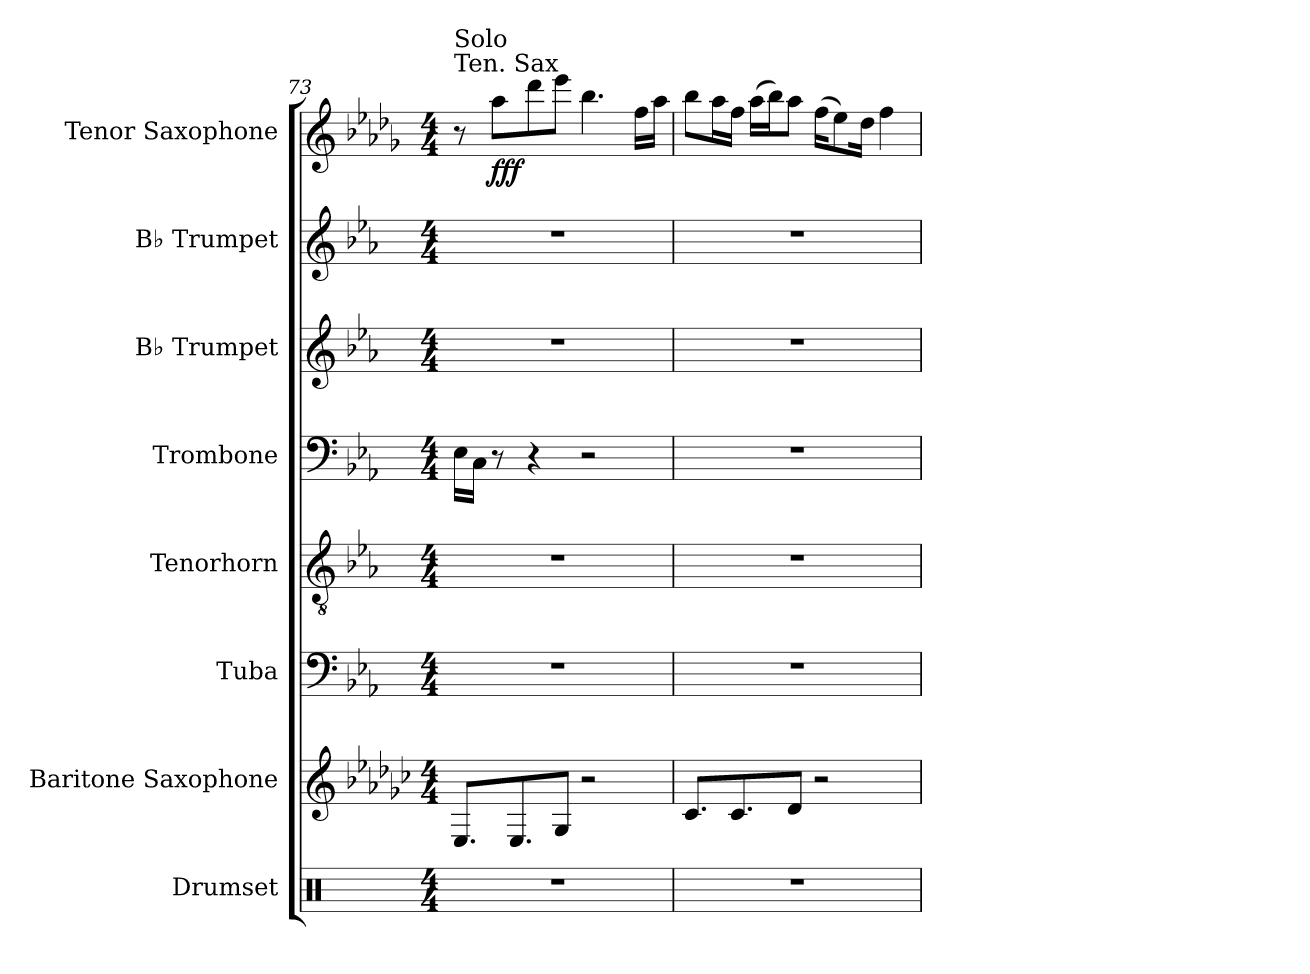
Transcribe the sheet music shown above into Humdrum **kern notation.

**kern	**kern	**kern	**kern	**kern	**kern	**kern	**kern	**dynam
*part8	*part7	*part6	*part5	*part4	*part3	*part2	*part1	*part1
*staff8	*staff7	*staff6	*staff5	*staff4	*staff3	*staff2	*staff1	*staff1
*I"Drumset	*I"Baritone Saxophone	*I"Tuba	*I"Tenorhorn	*I"Trombone	*I"B♭ Trumpet	*I"B♭ Trumpet	*I"Tenor Saxophone	*
*I'D. Set	*I'Bar. Sax.	*I'Tba.	*I'Tenh.	*I'Tbn.	*I'B♭ Tpt.	*I'B♭ Tpt.	*I'T. Sax.	*
*clefX	*clefG2	*clefF4	*clefGv2	*clefF4	*clefG2	*clefG2	*clefG2	*
*	*ITrd12c21	*	*ITrd1c2	*	*ITrd1c2	*ITrd1c2	*ITrd8c14	*
*k[]	*k[b-e-a-d-g-c-]	*k[b-e-a-]	*k[b-e-a-d-g-]	*k[b-e-a-]	*k[b-e-a-d-g-]	*k[b-e-a-d-g-]	*k[b-e-a-d-g-]	*
*M4/4	*M4/4	*M4/4	*M4/4	*M4/4	*M4/4	*M4/4	*M4/4	*
=73	=73	=73	=73	=73	=73	=73	=73	=73
!	!	!	!	!	!	!	!LO:TX:t=Ten. Sax	!
!	!	!	!	!	!	!	!LO:TX:t=Solo	!
1r	8.EE-L	1r	1r	16E-LL	1r	1r	8r	.
.	.	.	.	16CJJ	.	.	.	.
!	!	!	!	!	!	!	!	!LO:DY:b
.	.	.	.	8r	.	.	8a-L	fff
.	8.EE-	.	.	.	.	.	.	.
.	.	.	.	4r	.	.	8dd-	.
.	8GG-J	.	.	.	.	.	8ee-J	.
.	2r	.	.	2r	.	.	4.b-	.
.	.	.	.	.	.	.	16fLL	.
.	.	.	.	.	.	.	16a-JJ	.
=74	=74	=74	=74	=74	=74	=74	=74	=74
1r	8.C-L	1r	1r	1r	1r	1r	8b-L	.
.	.	.	.	.	.	.	16a-L	.
.	8.C-	.	.	.	.	.	16fJJ	.
.	.	.	.	.	.	.	(>16a-LL	.
.	.	.	.	.	.	.	16b-J)	.
.	8D-J	.	.	.	.	.	8a-J	.
.	2r	.	.	.	.	.	(>16fKL	.
.	.	.	.	.	.	.	8e-)	.
.	.	.	.	.	.	.	16d-Jk	.
.	.	.	.	.	.	.	4f	.
=	=	=	=	=	=	=	=	=
*-	*-	*-	*-	*-	*-	*-	*-	*-
